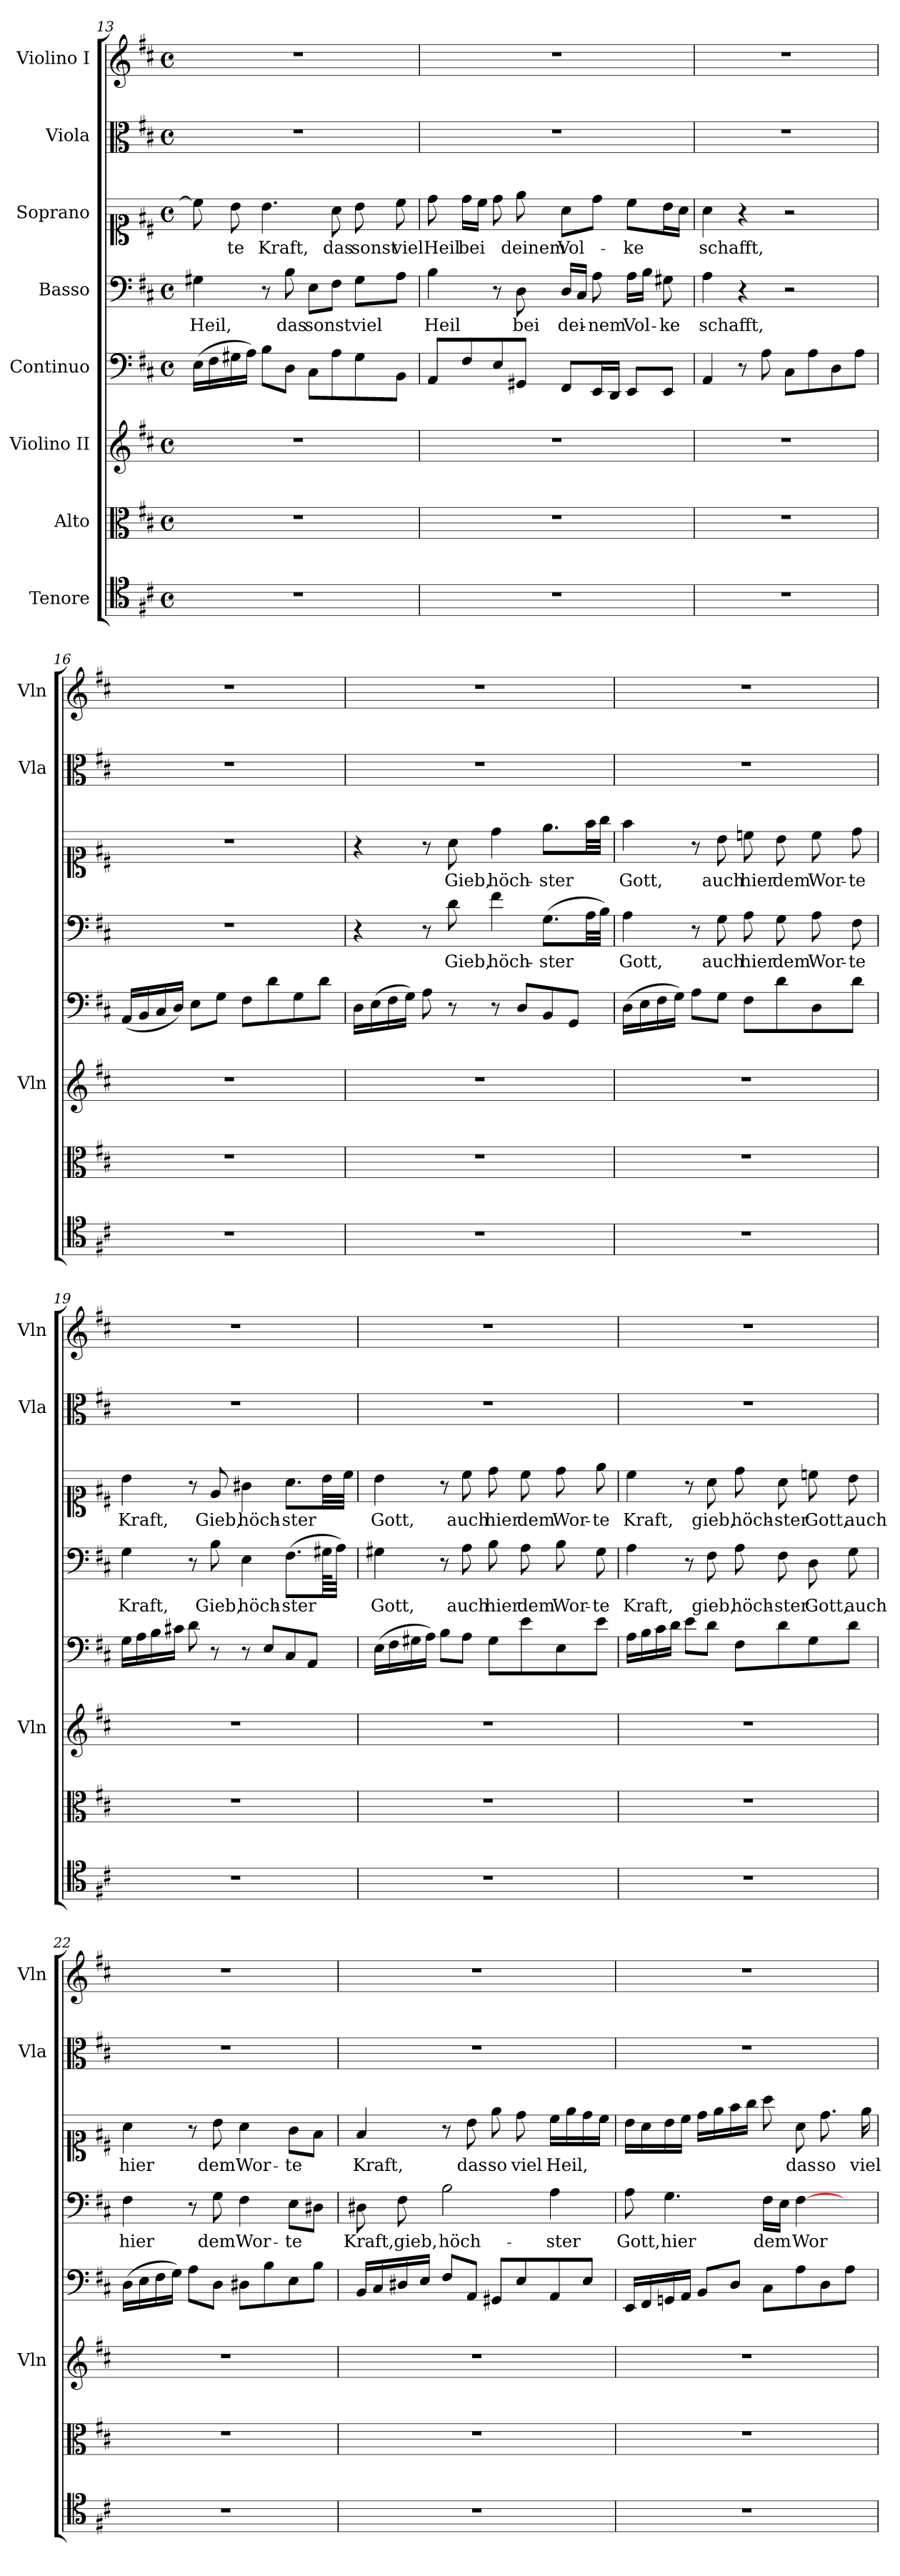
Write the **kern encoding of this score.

**kern	**kern	**kern	**kern	**kern	**text	**kern	**text	**kern	**kern
*part8	*part7	*part6	*part5	*part4	*part4	*part3	*part3	*part2	*part1
*staff8	*staff7	*staff6	*staff5	*staff4	*staff4	*staff3	*staff3	*staff2	*staff1
*I"Tenore	*I"Alto	*I"Violino II	*I"Continuo	*I"Basso	*	*I"Soprano	*	*I"Viola	*I"Violino I
*	*	*I'Vln	*	*	*	*	*	*I'Vla	*I'Vln
*clefC4	*clefC3	*clefG2	*clefF4	*clefF4	*	*clefC1	*	*clefC3	*clefG2
*k[f#c#]	*k[f#c#]	*k[f#c#]	*k[f#c#]	*k[f#c#]	*	*k[f#c#]	*	*k[f#c#]	*k[f#c#]
*M4/4	*M4/4	*M4/4	*M4/4	*M4/4	*	*M4/4	*	*M4/4	*M4/4
*met(c)	*met(c)	*met(c)	*met(c)	*met(c)	*	*met(c)	*	*met(c)	*met(c)
=13	=13	=13	=13	=13	=13	=13	=13	=13	=13
!	!	!	!	!	!LO:LY:b	!	!	!	!
1r	1r	1r	(16E\LL	4G#X\	Heil,	8cc#\]	.	1r	1r
.	.	.	16F#\	.	.	.	.	.	.
!	!	!	!	!	!	!	!LO:LY:b	!	!
.	.	.	16G#X\	.	.	8b\	-te	.	.
.	.	.	16A\JJ)	.	.	.	.	.	.
!	!	!	!	!	!	!	!LO:LY:b	!	!
.	.	.	8B\L	8r	.	4.b\	Kraft,	.	.
!	!	!	!	!	!LO:LY:b	!	!	!	!
.	.	.	8D\J	8B\	das	.	.	.	.
!	!	!	!	!	!LO:LY:b	!	!	!	!
.	.	.	8C#\L	8E\L	sonst	.	.	.	.
!	!	!	!	!	!	!	!LO:LY:b	!	!
.	.	.	8A\	8F#\J	.	8a\	das	.	.
!	!	!	!	!	!LO:LY:b	!	!LO:LY:b	!	!
.	.	.	8G#\	8G#\L	viel	8b\	sonst	.	.
!	!	!	!	!	!	!	!LO:LY:b	!	!
.	.	.	8BB\J	8A\J	.	8cc#\	viel	.	.
!!LO:PB:g=z
=14	=14	=14	=14	=14	=14	=14	=14	=14	=14
!	!	!	!	!	!LO:LY:b	!	!LO:LY:b	!	!
1r	1r	1r	8AA/L	4B\	Heil	8dd\	Heil	1r	1r
!	!	!	!	!	!	!	!LO:LY:b	!	!
.	.	.	8F#/	.	.	16dd\LL	bei	.	.
.	.	.	.	.	.	16cc#\JJ	.	.	.
.	.	.	8E/	8r	.	8dd\	.	.	.
!	!	!	!	!	!LO:LY:b	!	!LO:LY:b	!	!
.	.	.	8GG#X/J	8D\	bei	8ee\	deinem	.	.
!	!	!	!	!	!LO:LY:b	!	!LO:LY:b	!	!
.	.	.	8FF#/L	16D/LL	dei-	8a\L	Vol-	.	.
.	.	.	.	16C#/JJ	.	.	.	.	.
!	!	!	!	!	!LO:LY:b	!	!	!	!
.	.	.	16EE/L	8A\	-nem	8dd\J	.	.	.
.	.	.	16DD/JJ	.	.	.	.	.	.
!	!	!	!	!	!LO:LY:b	!	!LO:LY:b	!	!
.	.	.	8EE/L	16A\LL	Vol-	8cc#\L	-ke	.	.
.	.	.	.	16B\JJ	.	.	.	.	.
!	!	!	!	!	!LO:LY:b	!	!	!	!
.	.	.	8EE/J	8G#X\	-ke	16b\L	.	.	.
.	.	.	.	.	.	16a\JJ	.	.	.
=15	=15	=15	=15	=15	=15	=15	=15	=15	=15
!	!	!	!	!	!LO:LY:b	!	!LO:LY:b	!	!
1r	1r	1r	4AA/	4A\	schafft,	4a\	schafft,	1r	1r
.	.	.	8r	4r	.	4r	.	.	.
.	.	.	8A\	.	.	.	.	.	.
.	.	.	8C#\L	2r	.	2r	.	.	.
.	.	.	8A\	.	.	.	.	.	.
.	.	.	8D\	.	.	.	.	.	.
.	.	.	8A\J	.	.	.	.	.	.
=16	=16	=16	=16	=16	=16	=16	=16	=16	=16
1r	1r	1r	(16AA/LL	1r	.	1r	.	1r	1r
.	.	.	16BB/	.	.	.	.	.	.
.	.	.	16C#/	.	.	.	.	.	.
.	.	.	16D/JJ)	.	.	.	.	.	.
.	.	.	8E\L	.	.	.	.	.	.
.	.	.	8G\J	.	.	.	.	.	.
.	.	.	8F#\L	.	.	.	.	.	.
.	.	.	8d\	.	.	.	.	.	.
.	.	.	8G\	.	.	.	.	.	.
.	.	.	8d\J	.	.	.	.	.	.
=17	=17	=17	=17	=17	=17	=17	=17	=17	=17
1r	1r	1r	16D\LL	4r	.	4r	.	1r	1r
.	.	.	(16E\	.	.	.	.	.	.
.	.	.	16F#\	.	.	.	.	.	.
.	.	.	16G\JJ)	.	.	.	.	.	.
.	.	.	8A\	8r	.	8r	.	.	.
!	!	!	!	!	!LO:LY:b	!	!LO:LY:b	!	!
.	.	.	8r	8d\	Gieb,	8a\	Gieb,	.	.
!	!	!	!	!	!LO:LY:b	!	!LO:LY:b	!	!
.	.	.	8r	4f#\	höch-	4dd\	höch-	.	.
.	.	.	8D/L	.	.	.	.	.	.
!	!	!	!	!	!LO:LY:b	!	!LO:LY:b	!	!
.	.	.	8BB/	(8.G\L	-ster	8.ee\L	-ster	.	.
.	.	.	8GG/J	.	.	.	.	.	.
.	.	.	.	32A\LL	.	32ff#\LL	.	.	.
.	.	.	.	32B\JJJ)	.	32gg\JJJ	.	.	.
=18	=18	=18	=18	=18	=18	=18	=18	=18	=18
!	!	!	!	!	!LO:LY:b	!	!LO:LY:b	!	!
1r	1r	1r	(16D\LL	4A\	Gott,	4ff#\	Gott,	1r	1r
.	.	.	16E\	.	.	.	.	.	.
.	.	.	16F#\	.	.	.	.	.	.
.	.	.	16G\JJ)	.	.	.	.	.	.
.	.	.	8A\L	8r	.	8r	.	.	.
!	!	!	!	!	!LO:LY:b	!	!LO:LY:b	!	!
.	.	.	8G\J	8G\	auch	8b\	auch	.	.
!	!	!	!	!	!LO:LY:b	!	!LO:LY:b	!	!
.	.	.	8F#\L	8A\	hier	8ccn\	hier	.	.
!	!	!	!	!	!LO:LY:b	!	!LO:LY:b	!	!
.	.	.	8d\	8G\	dem	8b\	dem	.	.
!	!	!	!	!	!LO:LY:b	!	!LO:LY:b	!	!
.	.	.	8D\	8A\	Wor-	8cc\	Wor-	.	.
!	!	!	!	!	!LO:LY:b	!	!LO:LY:b	!	!
.	.	.	8d\J	8F#\	-te	8dd\	-te	.	.
!!LO:LB:g=z
=19	=19	=19	=19	=19	=19	=19	=19	=19	=19
!	!	!	!	!	!LO:LY:b	!	!LO:LY:b	!	!
1r	1r	1r	16G\LL	4G\	Kraft,	4b\	Kraft,	1r	1r
.	.	.	16A\	.	.	.	.	.	.
.	.	.	16B\	.	.	.	.	.	.
.	.	.	16c#X\JJ	.	.	.	.	.	.
.	.	.	8d\	8r	.	8r	.	.	.
!	!	!	!	!	!LO:LY:b	!	!LO:LY:b	!	!
.	.	.	8r	8B\	Gieb,	8e/	Gieb,	.	.
!	!	!	!	!	!LO:LY:b	!	!LO:LY:b	!	!
.	.	.	8r	4E\	höch-	4g#X\	höch-	.	.
.	.	.	8E/L	.	.	.	.	.	.
!	!	!	!	!	!LO:LY:b	!	!LO:LY:b	!	!
.	.	.	8C#/	(8.F#\L	-ster	8.a\L	-ster	.	.
.	.	.	8AA/J	.	.	.	.	.	.
.	.	.	.	64G#X\KLL	.	32b\LL	.	.	.
.	.	.	.	32A\JJJ)	.	.	.	.	.
.	.	.	.	.	.	32cc#\JJJ	.	.	.
.	.	.	.	64ryy	.	.	.	.	.
=20	=20	=20	=20	=20	=20	=20	=20	=20	=20
!	!	!	!	!	!LO:LY:b	!	!LO:LY:b	!	!
1r	1r	1r	(16E\LL	4G#X\	Gott,	4b\	Gott,	1r	1r
.	.	.	16F#\	.	.	.	.	.	.
.	.	.	16G#X\	.	.	.	.	.	.
.	.	.	16A\JJ)	.	.	.	.	.	.
.	.	.	8B\L	8r	.	8r	.	.	.
!	!	!	!	!	!LO:LY:b	!	!LO:LY:b	!	!
.	.	.	8A\J	8A\	auch	8cc#\	auch	.	.
!	!	!	!	!	!LO:LY:b	!	!LO:LY:b	!	!
.	.	.	8G#\L	8B\	hier	8dd\	hier	.	.
!	!	!	!	!	!LO:LY:b	!	!LO:LY:b	!	!
.	.	.	8e\	8A\	dem	8cc#\	dem	.	.
!	!	!	!	!	!LO:LY:b	!	!LO:LY:b	!	!
.	.	.	8E\	8B\	Wor-	8dd\	Wor-	.	.
!	!	!	!	!	!LO:LY:b	!	!LO:LY:b	!	!
.	.	.	8e\J	8G#\	-te	8ee\	-te	.	.
=21	=21	=21	=21	=21	=21	=21	=21	=21	=21
!	!	!	!	!	!LO:LY:b	!	!LO:LY:b	!	!
1r	1r	1r	16A\LL	4A\	Kraft,	4cc#\	Kraft,	1r	1r
.	.	.	16B\	.	.	.	.	.	.
.	.	.	16c#\	.	.	.	.	.	.
.	.	.	16d\JJ	.	.	.	.	.	.
.	.	.	8e\L	8r	.	8r	.	.	.
!	!	!	!	!	!LO:LY:b	!	!LO:LY:b	!	!
.	.	.	8d\J	8F#\	gieb,	8a\	gieb,	.	.
!	!	!	!	!	!LO:LY:b	!	!LO:LY:b	!	!
.	.	.	8F#\L	8A\	höch-	8dd\	höch-	.	.
!	!	!	!	!	!LO:LY:b	!	!LO:LY:b	!	!
.	.	.	8d\	8F#\	-ster	8a\	-ster	.	.
!	!	!	!	!	!LO:LY:b	!	!LO:LY:b	!	!
.	.	.	8G\	8D\	Gott,	8ccn\	Gott,	.	.
!	!	!	!	!	!LO:LY:b	!	!LO:LY:b	!	!
.	.	.	8d\J	8G\	auch	8b\	auch	.	.
=22	=22	=22	=22	=22	=22	=22	=22	=22	=22
!	!	!	!	!	!LO:LY:b	!	!LO:LY:b	!	!
1r	1r	1r	(16D\LL	4F#\	hier	4a\	hier	1r	1r
.	.	.	16E\	.	.	.	.	.	.
.	.	.	16F#\	.	.	.	.	.	.
.	.	.	16G\JJ)	.	.	.	.	.	.
.	.	.	8A\L	8r	.	8r	.	.	.
!	!	!	!	!	!LO:LY:b	!	!LO:LY:b	!	!
.	.	.	8D\J	8G\	dem	8b\	dem	.	.
!	!	!	!	!	!LO:LY:b	!	!LO:LY:b	!	!
.	.	.	8D#X\L	4F#\	Wor-	4a\	Wor-	.	.
.	.	.	8B\	.	.	.	.	.	.
!	!	!	!	!	!LO:LY:b	!	!LO:LY:b	!	!
.	.	.	8E\	8E\L	-te	8g\L	-te	.	.
.	.	.	8B\J	8D#X\J	.	8f#\J	.	.	.
!!LO:LB:g=z
=23	=23	=23	=23	=23	=23	=23	=23	=23	=23
!	!	!	!	!	!LO:LY:b	!	!LO:LY:b	!	!
1r	1r	1r	16BB/LL	8D#X\	Kraft,	4f#/	Kraft,	1r	1r
.	.	.	16C#/	.	.	.	.	.	.
!	!	!	!	!	!LO:LY:b	!	!	!	!
.	.	.	16D#X/	8F#\	gieb,	.	.	.	.
.	.	.	16E/JJ	.	.	.	.	.	.
!	!	!	!	!	!LO:LY:b	!	!	!	!
.	.	.	8F#/L	2B\	höch-	8r	.	.	.
!	!	!	!	!	!	!	!LO:LY:b	!	!
.	.	.	8AA/J	.	.	8b\	das	.	.
!	!	!	!	!	!	!	!LO:LY:b	!	!
.	.	.	8GG#X/L	.	.	8ee\	so	.	.
!	!	!	!	!	!	!	!LO:LY:b	!	!
.	.	.	8E/	.	.	8dd\	viel	.	.
!	!	!	!	!	!LO:LY:b	!	!LO:LY:b	!	!
.	.	.	8AA/	4A\	-ster	16cc#\LL	Heil,	.	.
.	.	.	.	.	.	16ee\	.	.	.
.	.	.	8E/J	.	.	16dd\	.	.	.
.	.	.	.	.	.	16cc#\JJ	.	.	.
=24	=24	=24	=24	=24	=24	=24	=24	=24	=24
!	!	!	!	!	!LO:LY:b	!	!	!	!
1r	1r	1r	16EE/LL	8A\	Gott,	16b\LL	.	1r	1r
.	.	.	16FF#/	.	.	16a\	.	.	.
!	!	!	!	!	!LO:LY:b	!	!	!	!
.	.	.	16GGn/	4.G\	hier	16b\	.	.	.
.	.	.	16AA/JJ	.	.	16cc#\JJ	.	.	.
.	.	.	8BB/L	.	.	16dd\LL	.	.	.
.	.	.	.	.	.	16ee\	.	.	.
.	.	.	8D/J	.	.	16ff#\	.	.	.
.	.	.	.	.	.	16gg\JJ	.	.	.
!	!	!	!	!	!LO:LY:b	!	!	!	!
.	.	.	8C#\L	16F#\LL	dem	8aa\	.	.	.
.	.	.	.	16E\JJ	.	.	.	.	.
!	!	!	!	!	!LO:LY:b	!	!LO:LY:b	!	!
.	.	.	8A\	[4F#\	Wor-	8a\	das	.	.
!	!	!	!	!	!	!	!LO:LY:b	!	!
.	.	.	8D\	.	.	8.dd\	so	.	.
.	.	.	8A\J	8ryy	.	.	.	.	.
!	!	!	!	!	!	!	!LO:LY:b	!	!
.	.	.	.	.	.	16ee\	viel	.	.
=	=	=	=	=	=	=	=	=	=
*-	*-	*-	*-	*-	*-	*-	*-	*-	*-
